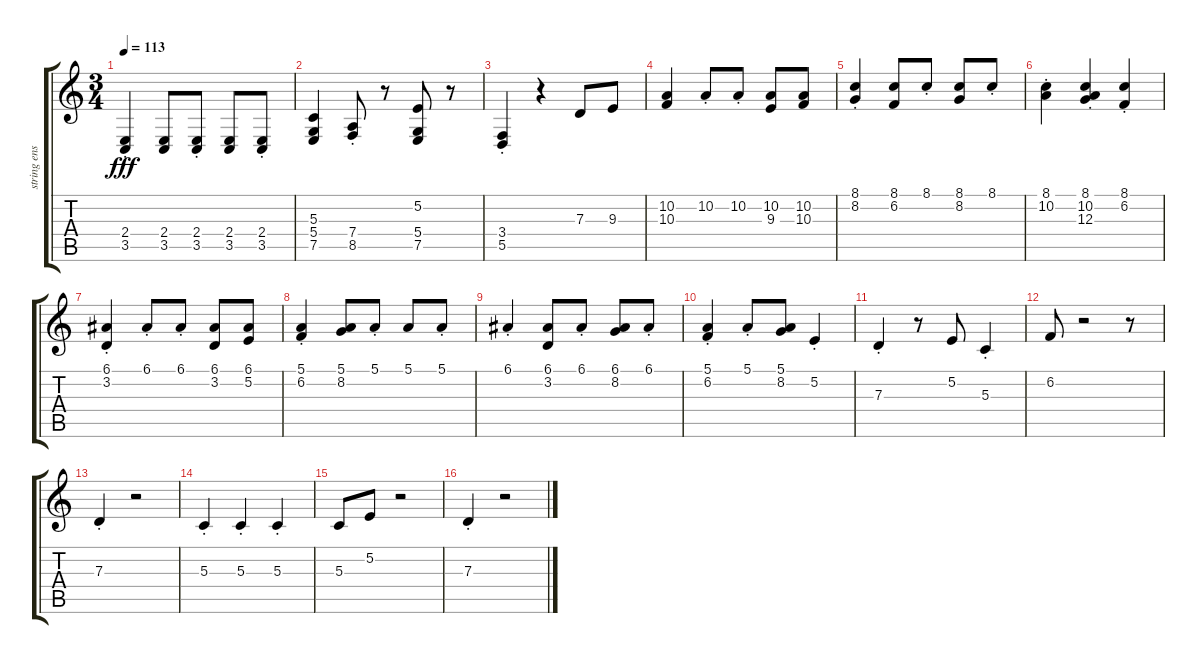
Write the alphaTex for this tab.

\track ("string ensemble" "string ens") {instrument stringensemble1}
\staff {score tabs}
\tuning (E4 B3 G3 D3 A2 E2) {hide}
\ts (3 4)
\tempo 113
\clef g2
\ks c
(2.4{st} 3.5{st}).4{dy fff} (2.4 3.5).8 (2.4{st} 3.5).8 (2.4 3.5).8 (2.4{st} 3.5).8 |
(5.3 5.4 7.5).4 (7.4{st} 8.5{st}).8 r.8 (5.2 5.4 7.5).8 r.8 |
(3.4{st} 5.5{st}).4 r.4 7.3.8 9.3.8 |
(10.2 10.3).4 10.2{st}.8 10.2{st}.8 (10.2 9.3).8 (10.2 10.3).8 |
(8.1{st} 8.2{st}).4 (8.1 6.2).8 8.1{st}.8 (8.1 8.2).8 8.1{st}.8 |
(8.1{st} 10.2{st}).4 (8.1{st} 10.2{st} 12.3{st}).4 (8.1{st} 6.2{st}).4 |
(6.1{st} 3.2{st}).4 6.1{st}.8 6.1{st}.8 (6.1 3.2).8 (6.1 5.2).8 |
(5.1{st} 6.2{st}).4 (5.1 8.2).8 5.1{st}.8 5.1.8 5.1{st}.8 |
6.1{st}.4 (6.1 3.2).8 6.1{st}.8 (6.1 8.2).8 6.1{st}.8 |
(5.1{st} 6.2{st}).4 5.1{st}.8 (5.1 8.2).8 5.2{st}.4 |
7.3{st}.4 r.8 5.2.8 5.3{st}.4 |
6.2.8 r.2 r.8 |
7.3{st}.4 r.2 |
5.3{st}.4 5.3{st}.4 5.3{st}.4 |
5.3.8 5.2.8 r.2 |
7.3{st}.4 r.2
